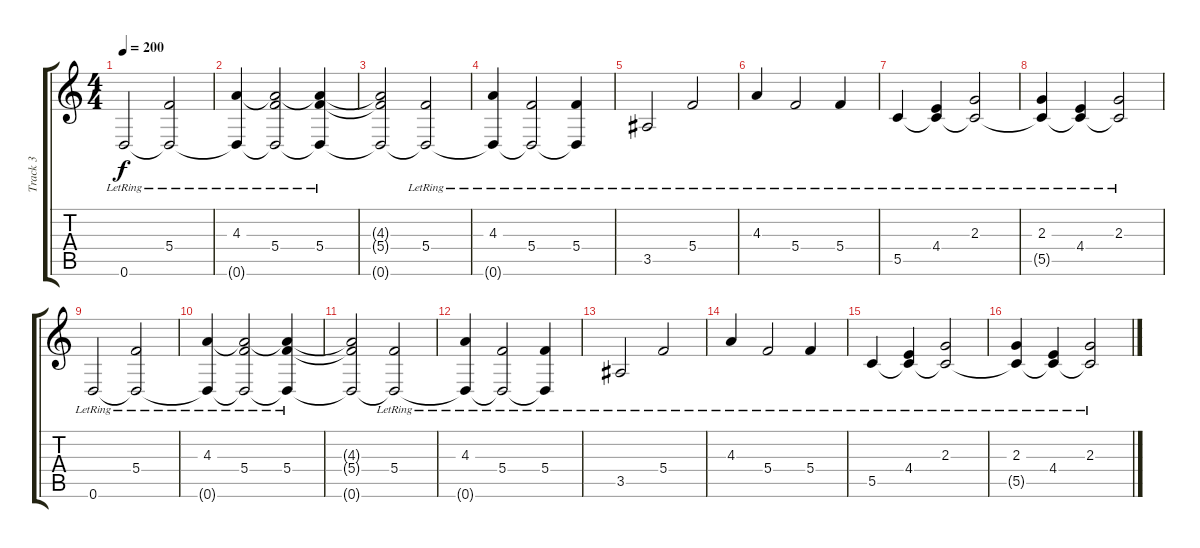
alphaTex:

\track ("Track 3" "Track 3") {instrument distortionguitar}
\staff {score tabs}
\tuning (D4 A3 F3 C3 G2 D2) {hide}
\ts (4 4)
\section ("" "")
\tempo 200
\clef g2
\ks c
0.6{lr}.2{dy f instrument electricguitarclean} (5.4{lr} 0.6{t}).2 |
(4.3{lr} 0.6{t}).4 (4.3{t} 5.4{lr} 0.6{t}).2 (4.3{t} 5.4{lr} 0.6{t}).4 |
(4.3{t} 5.4{t} 0.6{t}).2 (5.4{lr} 0.6{t}).2 |
(4.3{lr} 0.6{t}).4 (5.4{lr} 0.6{t}).2 (5.4{lr} 0.6{t}).4 |
3.5{lr}.2 5.4{lr}.2 |
4.3{lr}.4 5.4{lr}.2 5.4{lr}.4 |
5.5{lr}.4 (4.4{lr} 5.5{t}).4 (2.3{lr} 5.5{t}).2 |
(2.3{lr} 5.5{t}).4 (4.4{lr} 5.5{t}).4 (2.3{lr} 5.5{t}).2 |
0.6{lr}.2 (5.4{lr} 0.6{t}).2 |
(4.3{lr} 0.6{t}).4 (4.3{t} 5.4{lr} 0.6{t}).2 (4.3{t} 5.4{lr} 0.6{t}).4 |
(4.3{t} 5.4{t} 0.6{t}).2 (5.4{lr} 0.6{t}).2 |
(4.3{lr} 0.6{t}).4 (5.4{lr} 0.6{t}).2 (5.4{lr} 0.6{t}).4 |
3.5{lr}.2 5.4{lr}.2 |
4.3{lr}.4 5.4{lr}.2 5.4{lr}.4 |
5.5{lr}.4 (4.4{lr} 5.5{t}).4 (2.3{lr} 5.5{t}).2 |
(2.3{lr} 5.5{t}).4 (4.4{lr} 5.5{t}).4 (2.3{lr} 5.5{t}).2
